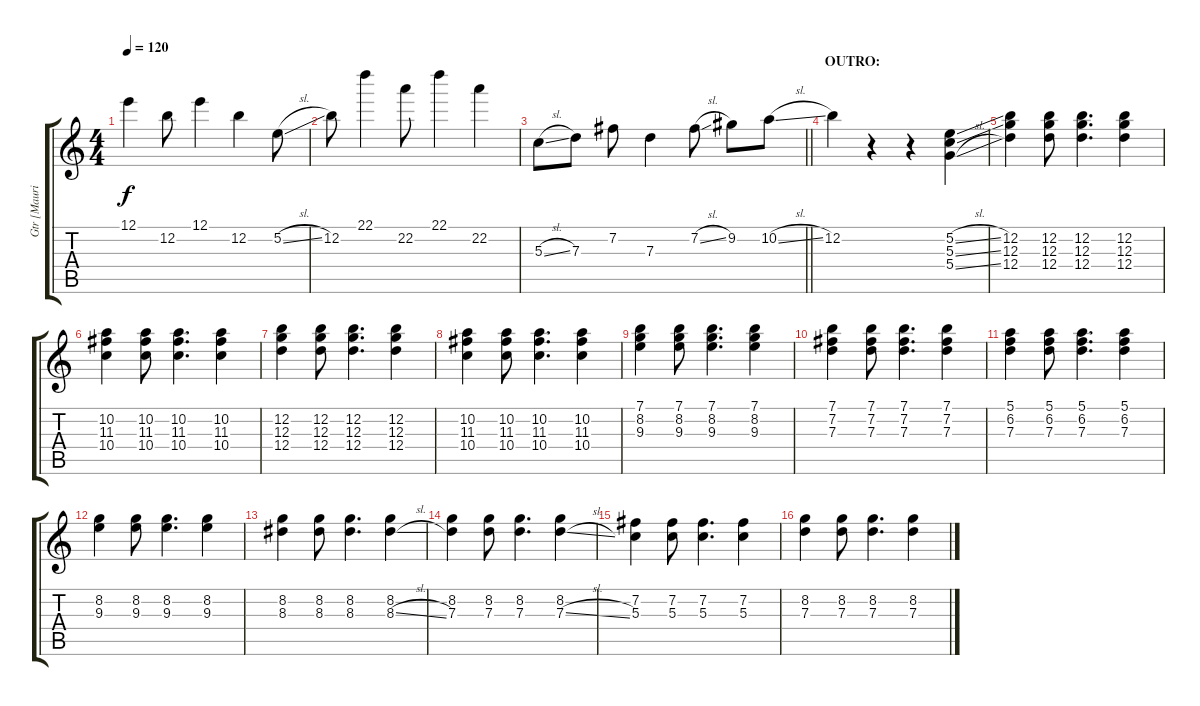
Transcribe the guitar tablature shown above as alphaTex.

\track ("Gtr [Mauricio Durán]" "Gtr [Mauri") {instrument electricguitarjazz}
\staff {score tabs}
\tuning (E4 B3 G3 D3 A2 E2) {hide}
\ts (4 4)
\tempo 120
\clef g2
\ks c
12.1.4{dy f} 12.2.8 12.1.4 12.2.4 5.2{sl}.8 |
12.2.8 22.1.4 22.2.8 22.1.4 22.2.4 |
\barLineRight lightlight
5.3{sl}.8 7.3.8 7.2.8 7.3.4 7.2{sl}.8 9.2.8 10.2{sl}.8 |
\section ("" "OUTRO: ")
12.2.4 r.4 r.4 (5.2{sl} 5.3{sl} 5.4{sl}).4 |
(12.2 12.3 12.4).4 (12.2 12.3 12.4).8 (12.2 12.3 12.4).4{d} (12.2 12.3 12.4).4 |
(10.2 11.3 10.4).4 (10.2 11.3 10.4).8 (10.2 11.3 10.4).4{d} (10.2 11.3 10.4).4 |
(12.2 12.3 12.4).4 (12.2 12.3 12.4).8 (12.2 12.3 12.4).4{d} (12.2 12.3 12.4).4 |
(10.2 11.3 10.4).4 (10.2 11.3 10.4).8 (10.2 11.3 10.4).4{d} (10.2 11.3 10.4).4 |
(7.1 8.2 9.3).4 (7.1 8.2 9.3).8 (7.1 8.2 9.3).4{d} (7.1 8.2 9.3).4 |
(7.1 7.2 7.3).4 (7.1 7.2 7.3).8 (7.1 7.2 7.3).4{d} (7.1 7.2 7.3).4 |
(5.1 6.2 7.3).4 (5.1 6.2 7.3).8 (5.1 6.2 7.3).4{d} (5.1 6.2 7.3).4 |
(8.2 9.3).4 (8.2 9.3).8 (8.2 9.3).4{d} (8.2 9.3).4 |
(8.2 8.3).4 (8.2 8.3).8 (8.2 8.3).4{d} (8.2 8.3{sl}).4 |
(8.2 7.3).4 (8.2 7.3).8 (8.2 7.3).4{d} (8.2 7.3{sl}).4 |
(7.2 5.3).4 (7.2 5.3).8 (7.2 5.3).4{d} (7.2 5.3).4 |
(8.2 7.3).4 (8.2 7.3).8 (8.2 7.3).4{d} (8.2 7.3{sl}).4
